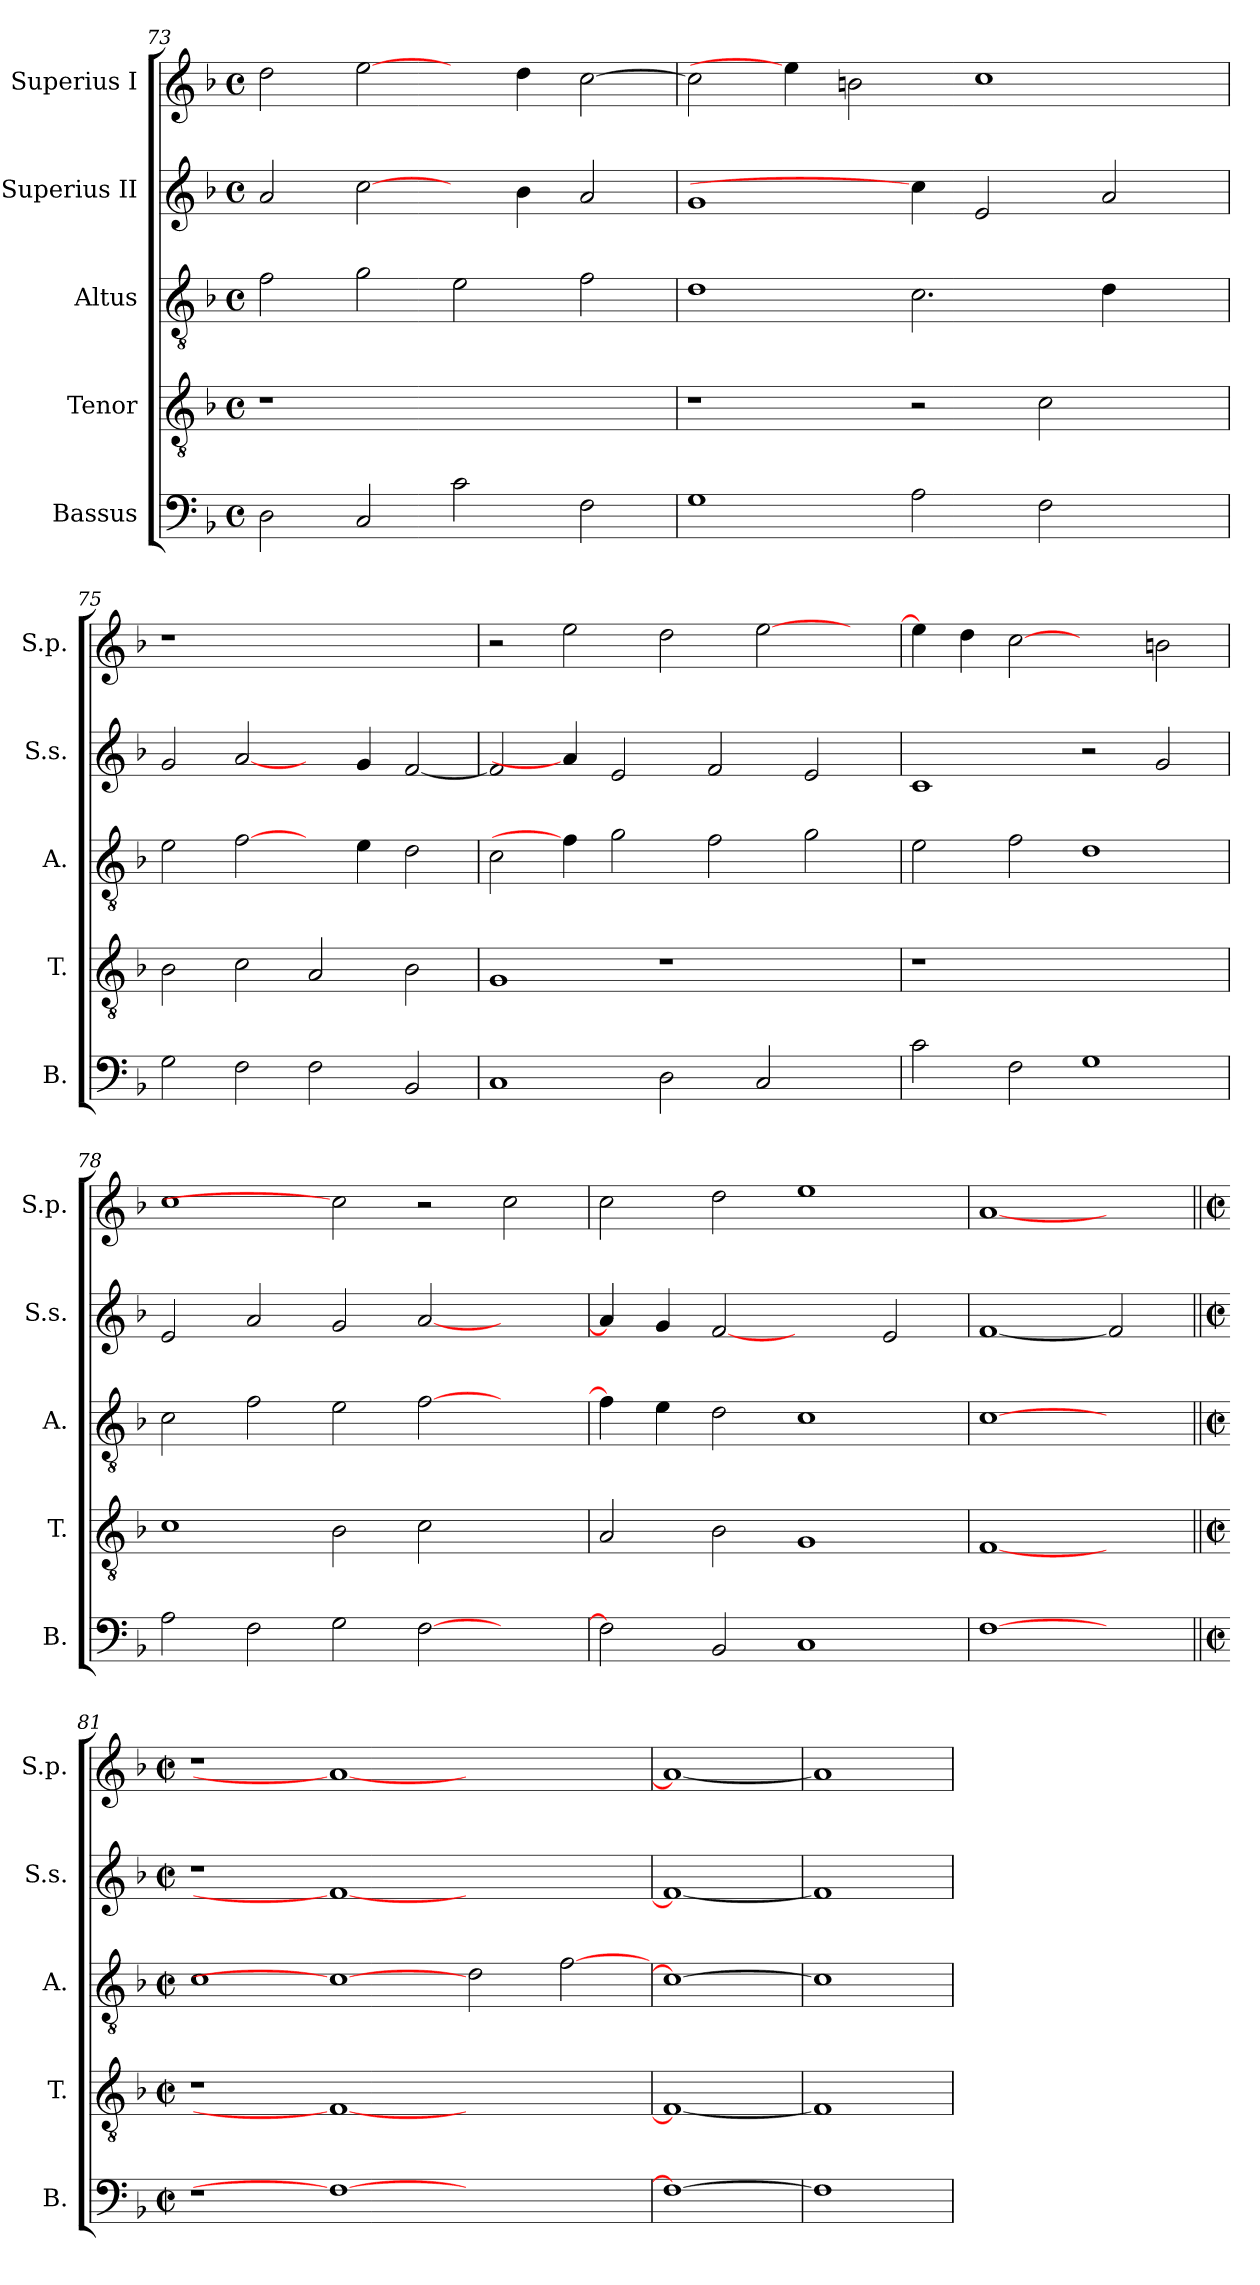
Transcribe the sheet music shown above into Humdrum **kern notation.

**kern	**kern	**kern	**kern	**kern
*part5	*part4	*part3	*part2	*part1
*staff5	*staff4	*staff3	*staff2	*staff1
*I"Bassus	*I"Tenor	*I"Altus	*I"Superius II	*I"Superius I
*I'B.	*I'T.	*I'A.	*I'S.s.	*I'S.p.
*clefF4	*clefGv2	*clefGv2	*clefG2	*clefG2
*	*ITrd7c12	*ITrd7c12	*	*
*k[b-]	*k[b-]	*k[b-]	*k[b-]	*k[b-]
*F:	*F:	*F:	*F:	*F:
*M4/4	*M4/4	*M4/4	*M4/4	*M4/4
*met(c)	*met(c)	*met(c)	*met(c)	*met(c)
=73	=73	=73	=73	=73
!	!LO:N:vis=1	!	!	!
2Di\	1r	2Fi\	2ai/	2ddi\
2Ci/	.	2Gi\	[2cci\	[2eei\
2ci\	1ryy	2Ei\	4ryy	4ryy
.	.	.	4b-i\	4ddi\
2Fi\	.	2Fi\	2ai/	[>2cci\
=74	=74	=74	=74	=74
1Gi	1r	1Di	1gi	2cci\]
.	.	.	.	4eei\]
.	.	.	.	2bni\
2Ai\	2r	2.Ci\	4cci\]	.
.	.	.	2ei/	1cci
2Fi\	2Ci\	.	.	.
.	.	4Di\	2ai/	.
4ryy	4ryy	4ryy	.	.
=75	=75	=75	=75	=75
!	!	!	!	!LO:N:vis=1
2Gi\	2BB-i\	2Ei\	2gi/	1r
2Fi\	2Ci\	[2Fi\	[2ai/	.
2Fi\	2AAi/	4ryy	4ryy	1ryy
.	.	4Ei\	4gi/	.
2BB-i/	2BB-i\	2Di\	[<2fi/	.
!!LO:PB:g=z
=76	=76	=76	=76	=76
1Ci	1GGi	2Ci\	2fi/]	2r
.	.	4Fi\]	4ai/]	2eei\
.	.	2Gi\	2ei/	.
2Di\	1r	.	.	2ddi\
.	.	2Fi\	2fi/	.
2Ci/	.	.	.	[>2eei\
.	.	2Gi\	2ei/	.
4ryy	4ryy	.	.	4ryy
=77	=77	=77	=77	=77
!	!LO:N:vis=1	!	!	!
2ci\	1r	2Ei\	1ci	4eei\]
.	.	.	.	4ddi\
2Fi\	.	2Fi\	.	[2cci
1Gi	1ryy	1Di	2r	2ryy
.	.	.	2gi/	2bni\
=78	=78	=78	=78	=78
2Ai\	1Ci	2Ci\	2ei/	1cci
2Fi\	.	2Fi\	2ai/	.
2Gi\	2BB-i\	2Ei\	2gi/	2cci]
[>2Fi\	2Ci\	[>2Fi\	[<2ai/	2r
2ryy	2ryy	2ryy	2ryy	2cci\
=79	=79	=79	=79	=79
2Fi\]	2AAi/	4Fi\]	4ai/]	2cci\
.	.	4Ei\	4gi/	.
2BB-i/	2BB-i\	2Di\	[2fi	2ddi\
1Ci	1GGi	1Ci	2ryy	1eei
.	.	.	2ei/	.
=80	=80	=80	=80	=80
[1Fi	[1FFi	[1Ci	[1fi	[1ai
2ryy	2ryy	2ryy	2fi]	2ryy
!!LO:LB:g=z
=81||	=81||	=81||	=81||	=81||
*M2/2	*M2/2	*M2/2	*M2/2	*M2/2
*met(c|)	*met(c|)	*met(c|)	*met(c|)	*met(c|)
!LO:N:vis=1	!LO:N:vis=1	!	!LO:N:vis=1	!LO:N:vis=1
1r	1r	1Ci	1r	1r
1Fi_	1FFi_	1Ci_	1fi_	1ai_
1ryy	1ryy	2Di\	1ryy	1ryy
.	.	[>2Fi\	.	.
=82	=82	=82	=82	=82
1Fi_	1FFi_	1Ci_	1fi_	1ai_
=83	=83	=83	=83	=83
1Fi]	1FFi]	1Ci]	1fi]	1ai]
=	=	=	=	=
*-	*-	*-	*-	*-
